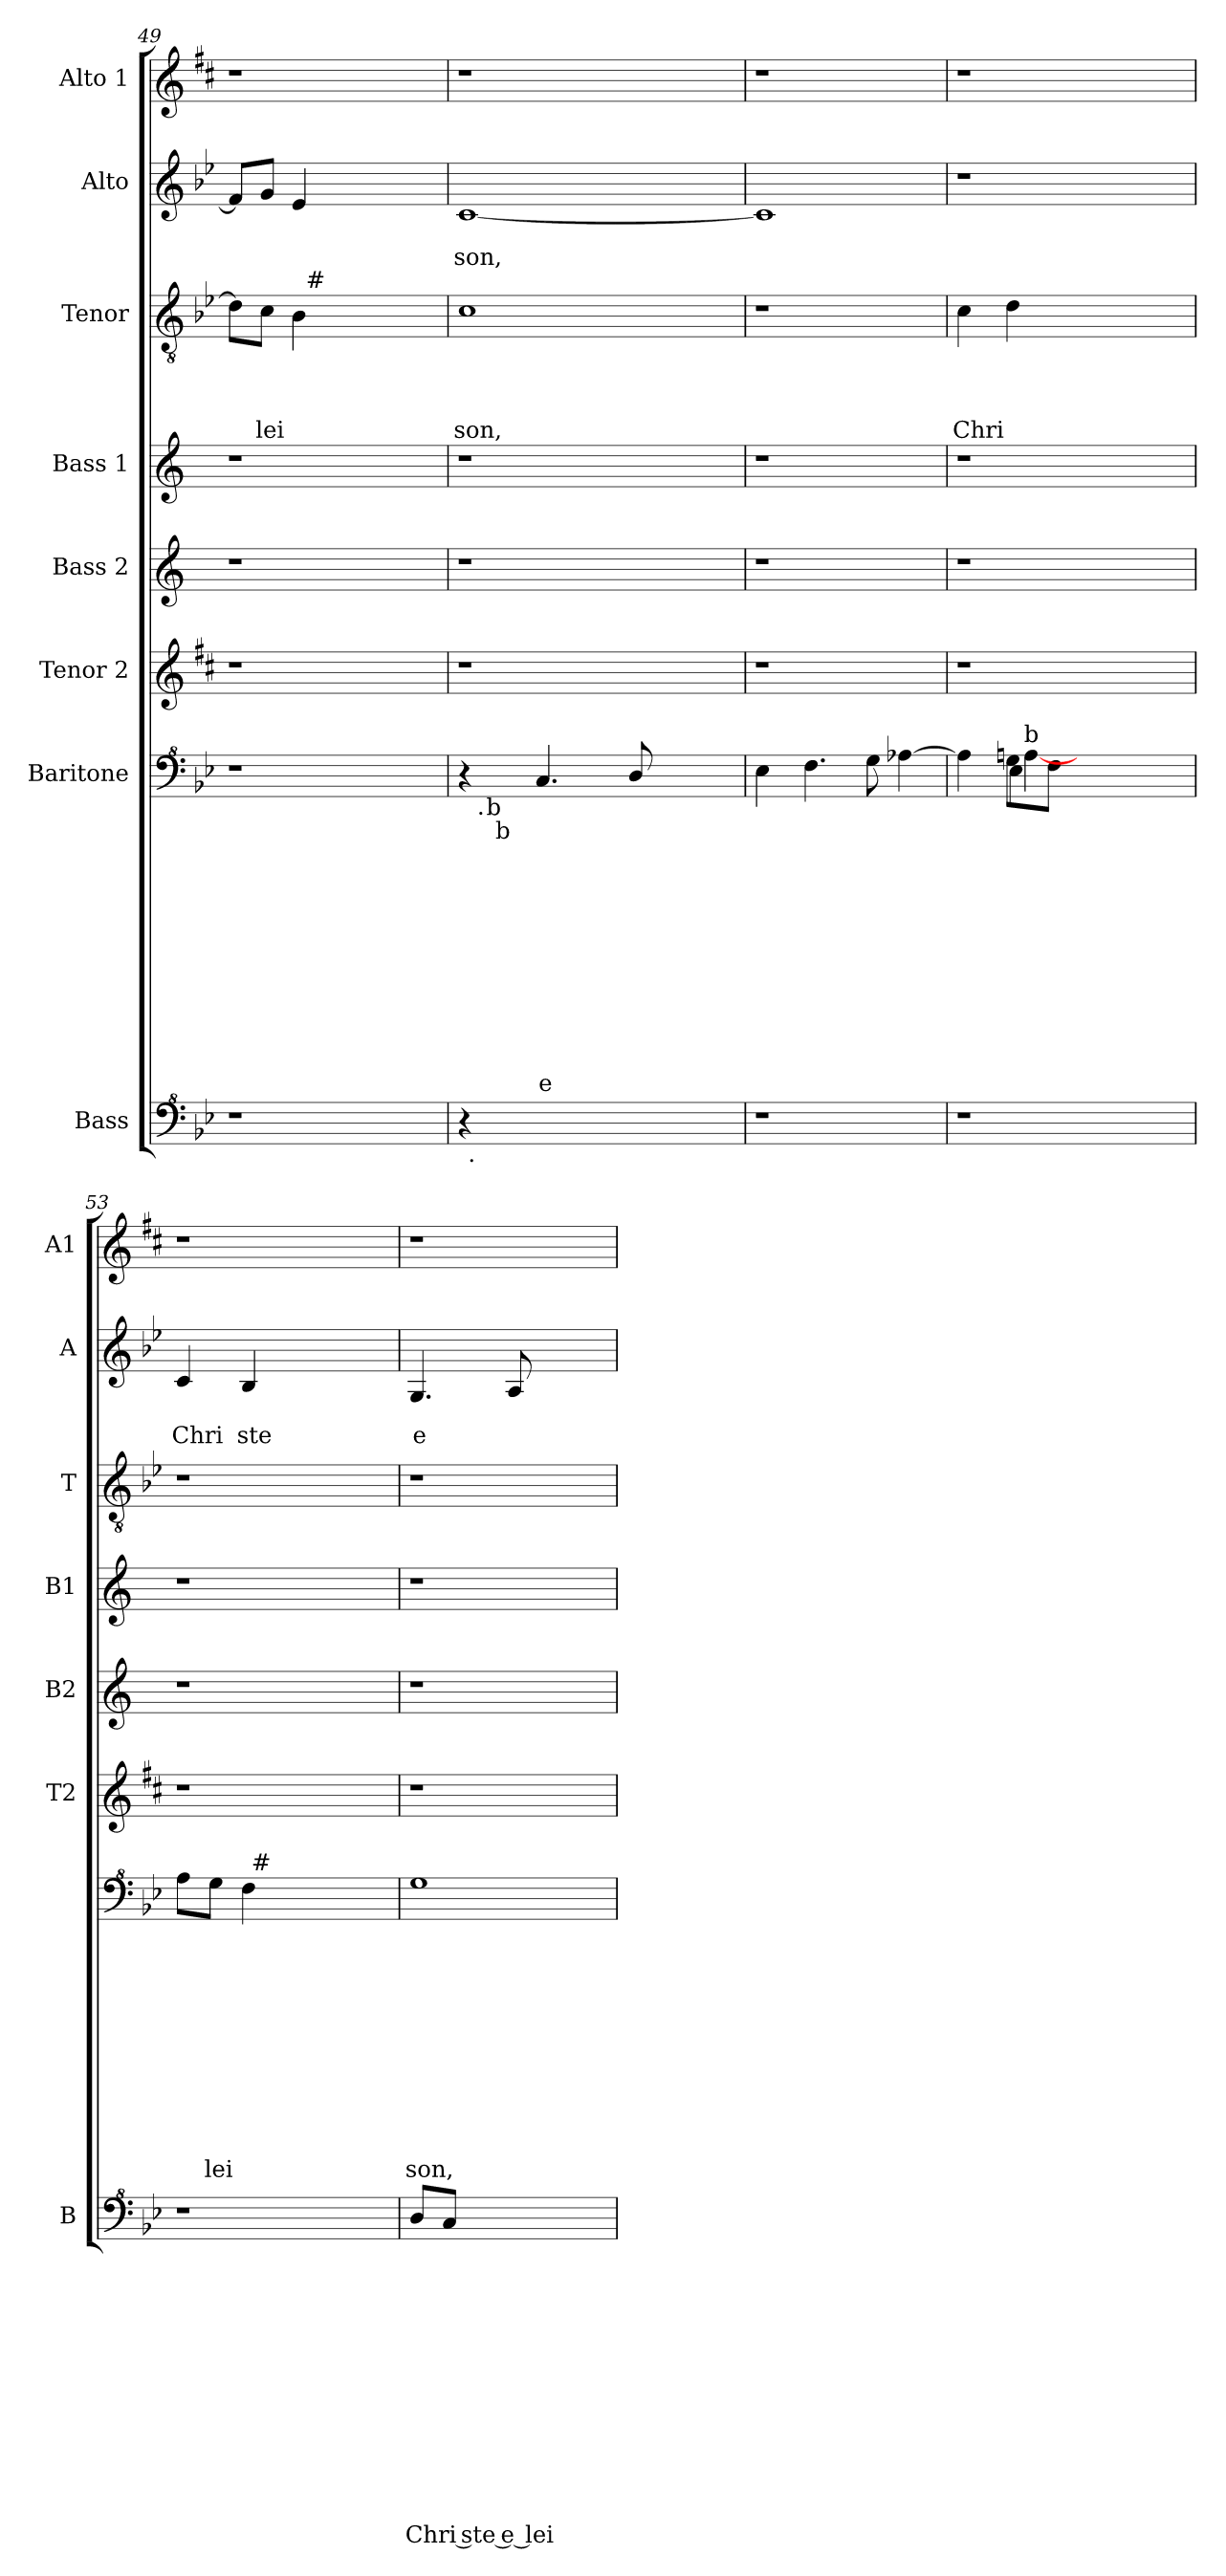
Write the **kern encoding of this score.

**kern	**text	**text	**text	**text	**text	**text	**text	**text	**text	**text	**text	**text	**text	**kern	**text	**text	**text	**text	**text	**text	**text	**text	**text	**text	**text	**kern	**kern	**kern	**kern	**text	**text	**text	**text	**kern	**text	**text	**kern
*part8	*part8	*part8	*part8	*part8	*part8	*part8	*part8	*part8	*part8	*part8	*part8	*part8	*part8	*part7	*part7	*part7	*part7	*part7	*part7	*part7	*part7	*part7	*part7	*part7	*part7	*part6	*part5	*part4	*part3	*part3	*part3	*part3	*part3	*part2	*part2	*part2	*part1
*staff8	*staff8	*staff8	*staff8	*staff8	*staff8	*staff8	*staff8	*staff8	*staff8	*staff8	*staff8	*staff8	*staff8	*staff7	*staff7	*staff7	*staff7	*staff7	*staff7	*staff7	*staff7	*staff7	*staff7	*staff7	*staff7	*staff6	*staff5	*staff4	*staff3	*staff3	*staff3	*staff3	*staff3	*staff2	*staff2	*staff2	*staff1
*I"Bass	*	*	*	*	*	*	*	*	*	*	*	*	*	*I"Baritone	*	*	*	*	*	*	*	*	*	*	*	*I"Tenor 2	*I"Bass 2	*I"Bass 1	*I"Tenor	*	*	*	*	*I"Alto	*	*	*I"Alto 1
*I'B	*	*	*	*	*	*	*	*	*	*	*	*	*	*	*	*	*	*	*	*	*	*	*	*	*	*I'T2	*I'B2	*I'B1	*I'T	*	*	*	*	*I'A	*	*	*I'A1
*clefF^4	*	*	*	*	*	*	*	*	*	*	*	*	*	*clefF^4	*	*	*	*	*	*	*	*	*	*	*	*clefG2	*clefG2	*clefG2	*clefGv2	*	*	*	*	*clefG2	*	*	*clefG2
*	*	*	*	*	*	*	*	*	*	*	*	*	*	*	*	*	*	*	*	*	*	*	*	*	*	*ITrd1c2	*	*	*ITrd1c2	*	*	*	*	*ITrd1c2	*	*	*ITrd1c2
*k[b-e-]	*	*	*	*	*	*	*	*	*	*	*	*	*	*k[b-e-]	*	*	*	*	*	*	*	*	*	*	*	*k[]	*k[]	*k[]	*k[b-e-a-d-]	*	*	*	*	*k[b-e-a-d-]	*	*	*k[]
*B-:	*	*	*	*	*	*	*	*	*	*	*	*	*	*B-:	*	*	*	*	*	*	*	*	*	*	*	*C:	*C:	*C:	*A-:	*	*	*	*	*A-:	*	*	*C:
=49	=49	=49	=49	=49	=49	=49	=49	=49	=49	=49	=49	=49	=49	=49	=49	=49	=49	=49	=49	=49	=49	=49	=49	=49	=49	=49	=49	=49	=49	=49	=49	=49	=49	=49	=49	=49	=49
*	*	*	*	*	*	*	*	*	*	*	*	*	*	*	*	*	*	*	*	*	*	*	*	*	*	*	*	*	*^	*	*	*	*	*	*	*	*
1r	.	.	.	.	.	.	.	.	.	.	.	.	.	1r	.	.	.	.	.	.	.	.	.	.	.	1r	1r	1r	8c\L]	4ryy	.	.	.	.	8e-/L]	.	.	1r
!	!	!	!	!	!	!	!	!	!	!	!	!	!	!	!	!	!	!	!	!	!	!	!	!	!	!	!	!	!	!	!	!	!	!LO:LY:b	!	!	!	!
.	.	.	.	.	.	.	.	.	.	.	.	.	.	.	.	.	.	.	.	.	.	.	.	.	.	.	.	.	8B-\J	.	.	.	.	lei	8f/J	.	.	.
.	.	.	.	.	.	.	.	.	.	.	.	.	.	.	.	.	.	.	.	.	.	.	.	.	.	.	.	.	4A-\	32ryy	.	.	.	.	4d-/	.	.	.
!	!	!	!	!	!	!	!	!	!	!	!	!	!	!	!	!	!	!	!	!	!	!	!	!	!	!	!	!	!	!LO:TX:a:t=#	!	!	!	!	!	!	!	!
.	.	.	.	.	.	.	.	.	.	.	.	.	.	.	.	.	.	.	.	.	.	.	.	.	.	.	.	.	.	2ryy	.	.	.	.	.	.	.	.
.	.	.	.	.	.	.	.	.	.	.	.	.	.	.	.	.	.	.	.	.	.	.	.	.	.	.	.	.	2ryy	.	.	.	.	.	2ryy	.	.	.
.	.	.	.	.	.	.	.	.	.	.	.	.	.	.	.	.	.	.	.	.	.	.	.	.	.	.	.	.	.	8..ryy	.	.	.	.	.	.	.	.
!!LO:LB:g=z
=50	=50	=50	=50	=50	=50	=50	=50	=50	=50	=50	=50	=50	=50	=50	=50	=50	=50	=50	=50	=50	=50	=50	=50	=50	=50	=50	=50	=50	=50	=50	=50	=50	=50	=50	=50	=50	=50	=50
!	!	!	!	!	!	!	!	!	!	!	!	!	!	!	!	!	!	!	!	!	!	!	!	!	!	!	!	!	!	!	!	!	!	!LO:LY:b	!	!	!LO:LY:b	!
*^	*	*	*	*	*	*	*	*	*	*	*	*	*	*^	*	*	*	*	*	*	*	*	*	*	*	*	*	*	*	*	*	*	*	*	*	*	*	*
*	*	*	*	*	*	*	*	*	*	*	*	*	*	*	*	*^	*	*	*	*	*	*	*	*	*	*	*	*	*	*	*	*	*	*	*	*	*	*	*	*
*	*	*	*	*	*	*	*	*	*	*	*	*	*	*	*	*	*^	*	*	*	*	*	*	*	*	*	*	*	*	*	*	*v	*v	*	*	*	*	*	*	*	*
4r	64ryy	.	.	.	.	.	.	.	.	.	.	.	.	.	4r	32ryy	32.ryy	16ryy	.	.	.	.	.	.	.	.	.	.	.	1r	1r	1r	1B-	.	.	.	son,	[<1B-	.	son,	1r
!	!LO:TX:b:t=.	!	!	!	!	!	!	!	!	!	!	!	!	!	!	!	!	!	!	!	!	!	!	!	!	!	!	!	!	!	!	!	!	!	!	!	!	!	!	!	!
.	2ryy	.	.	.	.	.	.	.	.	.	.	.	.	.	.	.	.	.	.	.	.	.	.	.	.	.	.	.	.	.	.	.	.	.	.	.	.	.	.	.	.
!	!	!	!	!	!	!	!	!	!	!	!	!	!	!	!	!LO:TX:b:t=.	!	!	!	!	!	!	!	!	!	!	!	!	!	!	!	!	!	!	!	!	!	!	!	!	!
.	.	.	.	.	.	.	.	.	.	.	.	.	.	.	.	2ryy	.	.	.	.	.	.	.	.	.	.	.	.	.	.	.	.	.	.	.	.	.	.	.	.	.
!	!	!	!	!	!	!	!	!	!	!	!	!	!	!	!	!	!LO:TX:b:t=b	!	!	!	!	!	!	!	!	!	!	!	!	!	!	!	!	!	!	!	!	!	!	!	!
.	.	.	.	.	.	.	.	.	.	.	.	.	.	.	.	.	2ryy	.	.	.	.	.	.	.	.	.	.	.	.	.	.	.	.	.	.	.	.	.	.	.	.
!	!	!	!	!	!	!	!	!	!	!	!	!	!	!	!	!	!	!LO:TX:b:t=b	!	!	!	!	!	!	!	!	!	!	!	!	!	!	!	!	!	!	!	!	!	!	!
.	.	.	.	.	.	.	.	.	.	.	.	.	.	.	.	.	.	2...ryy	.	.	.	.	.	.	.	.	.	.	.	.	.	.	.	.	.	.	.	.	.	.	.
!	!	!	!	!	!	!	!	!	!	!	!	!	!	!	!	!	!	!	!	!	!	!	!	!	!	!	!	!	!LO:LY:b	!	!	!	!	!	!	!	!	!	!	!	!
2.ryy	.	.	.	.	.	.	.	.	.	.	.	.	.	.	4.c/	.	.	.	.	.	.	.	.	.	.	.	.	.	e	.	.	.	.	.	.	.	.	.	.	.	.
.	4ryy	.	.	.	.	.	.	.	.	.	.	.	.	.	.	.	.	.	.	.	.	.	.	.	.	.	.	.	.	.	.	.	.	.	.	.	.	.	.	.	.
.	.	.	.	.	.	.	.	.	.	.	.	.	.	.	.	4...ryy	.	.	.	.	.	.	.	.	.	.	.	.	.	.	.	.	.	.	.	.	.	.	.	.	.
.	.	.	.	.	.	.	.	.	.	.	.	.	.	.	.	.	4ryy	.	.	.	.	.	.	.	.	.	.	.	.	.	.	.	.	.	.	.	.	.	.	.	.
.	.	.	.	.	.	.	.	.	.	.	.	.	.	.	8d/	.	.	.	.	.	.	.	.	.	.	.	.	.	.	.	.	.	.	.	.	.	.	.	.	.	.
.	.	.	.	.	.	.	.	.	.	.	.	.	.	.	4ryy	.	.	.	.	.	.	.	.	.	.	.	.	.	.	.	.	.	.	.	.	.	.	.	.	.	.
.	8...ryy	.	.	.	.	.	.	.	.	.	.	.	.	.	.	.	.	.	.	.	.	.	.	.	.	.	.	.	.	.	.	.	.	.	.	.	.	.	.	.	.
.	.	.	.	.	.	.	.	.	.	.	.	.	.	.	.	.	8ryy	.	.	.	.	.	.	.	.	.	.	.	.	.	.	.	.	.	.	.	.	.	.	.	.
.	.	.	.	.	.	.	.	.	.	.	.	.	.	.	.	.	16ryy	.	.	.	.	.	.	.	.	.	.	.	.	.	.	.	.	.	.	.	.	.	.	.	.
.	.	.	.	.	.	.	.	.	.	.	.	.	.	.	.	.	64ryy	.	.	.	.	.	.	.	.	.	.	.	.	.	.	.	.	.	.	.	.	.	.	.	.
*v	*v	*	*	*	*	*	*	*	*	*	*	*	*	*	*	*	*	*	*	*	*	*	*	*	*	*	*	*	*	*	*	*	*	*	*	*	*	*	*	*	*
*	*	*	*	*	*	*	*	*	*	*	*	*	*	*v	*v	*v	*v	*	*	*	*	*	*	*	*	*	*	*	*	*	*	*	*	*	*	*	*	*	*	*
=51	=51	=51	=51	=51	=51	=51	=51	=51	=51	=51	=51	=51	=51	=51	=51	=51	=51	=51	=51	=51	=51	=51	=51	=51	=51	=51	=51	=51	=51	=51	=51	=51	=51	=51	=51	=51	=51
1r	.	.	.	.	.	.	.	.	.	.	.	.	.	4e-\	.	.	.	.	.	.	.	.	.	.	.	1r	1r	1r	1r	.	.	.	.	1B-]	.	.	1r
.	.	.	.	.	.	.	.	.	.	.	.	.	.	4.f\	.	.	.	.	.	.	.	.	.	.	.	.	.	.	.	.	.	.	.	.	.	.	.
.	.	.	.	.	.	.	.	.	.	.	.	.	.	8g\	.	.	.	.	.	.	.	.	.	.	.	.	.	.	.	.	.	.	.	.	.	.	.
.	.	.	.	.	.	.	.	.	.	.	.	.	.	[>4a-X\	.	.	.	.	.	.	.	.	.	.	.	.	.	.	.	.	.	.	.	.	.	.	.
=52	=52	=52	=52	=52	=52	=52	=52	=52	=52	=52	=52	=52	=52	=52	=52	=52	=52	=52	=52	=52	=52	=52	=52	=52	=52	=52	=52	=52	=52	=52	=52	=52	=52	=52	=52	=52	=52
*	*	*	*	*	*	*	*	*	*	*	*	*	*	*^	*	*	*	*	*	*	*	*	*	*	*	*	*	*	*	*	*	*	*	*	*	*	*
*	*	*	*	*	*	*	*	*	*	*	*	*	*	*	*^	*	*	*	*	*	*	*	*	*	*	*	*	*	*	*	*	*	*	*	*	*	*	*
*	*	*	*	*	*	*	*	*	*	*	*	*	*	*	*	*^	*	*	*	*	*	*	*	*	*	*	*	*	*	*	*	*	*	*	*	*	*	*	*
!	!	!	!	!	!	!	!	!	!	!	!	!	!	!	!	!	!	!	!	!	!	!	!	!	!	!	!	!	!	!	!	!	!	!	!	!LO:LY:b:rj	!	!	!	!
1r	.	.	.	.	.	.	.	.	.	.	.	.	.	4a-\]	4ryy	4ryy	4ryy	.	.	.	.	.	.	.	.	.	.	.	1r	1r	1r	4B-\	.	.	.	Chri	1r	.	.	1r
.	.	.	.	.	.	.	.	.	.	.	.	.	.	32.ryy	8g\L	4e-\	[>4a\	.	.	.	.	.	.	.	.	.	.	.	.	.	.	4c\	.	.	.	.	.	.	.	.
!	!	!	!	!	!	!	!	!	!	!	!	!	!	!LO:TX:a:t=b	!	!	!	!	!	!	!	!	!	!	!	!	!	!	!	!	!	!	!	!	!	!	!	!	!	!
.	.	.	.	.	.	.	.	.	.	.	.	.	.	2ryy	.	.	.	.	.	.	.	.	.	.	.	.	.	.	.	.	.	.	.	.	.	.	.	.	.	.
.	.	.	.	.	.	.	.	.	.	.	.	.	.	.	8f\J	.	.	.	.	.	.	.	.	.	.	.	.	.	.	.	.	.	.	.	.	.	.	.	.	.
.	.	.	.	.	.	.	.	.	.	.	.	.	.	.	2ryy	2ryy	2ryy	.	.	.	.	.	.	.	.	.	.	.	.	.	.	2ryy	.	.	.	.	.	.	.	.
.	.	.	.	.	.	.	.	.	.	.	.	.	.	8ryy	.	.	.	.	.	.	.	.	.	.	.	.	.	.	.	.	.	.	.	.	.	.	.	.	.	.
.	.	.	.	.	.	.	.	.	.	.	.	.	.	16ryy	.	.	.	.	.	.	.	.	.	.	.	.	.	.	.	.	.	.	.	.	.	.	.	.	.	.
.	.	.	.	.	.	.	.	.	.	.	.	.	.	64ryy	.	.	.	.	.	.	.	.	.	.	.	.	.	.	.	.	.	.	.	.	.	.	.	.	.	.
*	*	*	*	*	*	*	*	*	*	*	*	*	*	*v	*v	*v	*v	*	*	*	*	*	*	*	*	*	*	*	*	*	*	*	*	*	*	*	*	*	*	*
=53	=53	=53	=53	=53	=53	=53	=53	=53	=53	=53	=53	=53	=53	=53	=53	=53	=53	=53	=53	=53	=53	=53	=53	=53	=53	=53	=53	=53	=53	=53	=53	=53	=53	=53	=53	=53	=53
!	!	!	!	!	!	!	!	!	!	!	!	!	!	!	!	!	!	!	!	!	!	!	!	!	!	!	!	!	!	!	!	!	!	!	!	!LO:LY:b:rj	!
*	*	*	*	*	*	*	*	*	*	*	*	*	*	*^	*	*	*	*	*	*	*	*	*	*	*	*	*	*	*	*	*	*	*	*	*	*	*
1r	.	.	.	.	.	.	.	.	.	.	.	.	.	8a\L	4ryy	.	.	.	.	.	.	.	.	.	.	.	1r	1r	1r	1r	.	.	.	.	4B-/	.	Chri	1r
!	!	!	!	!	!	!	!	!	!	!	!	!	!	!	!	!	!	!	!	!	!	!	!	!	!	!LO:LY:b	!	!	!	!	!	!	!	!	!	!	!	!
.	.	.	.	.	.	.	.	.	.	.	.	.	.	8g\J	.	.	.	.	.	.	.	.	.	.	.	lei	.	.	.	.	.	.	.	.	.	.	.	.
!	!	!	!	!	!	!	!	!	!	!	!	!	!	!	!	!	!	!	!	!	!	!	!	!	!	!	!	!	!	!	!	!	!	!	!	!	!LO:LY:b	!
.	.	.	.	.	.	.	.	.	.	.	.	.	.	4f\	64ryy	.	.	.	.	.	.	.	.	.	.	.	.	.	.	.	.	.	.	.	4A-/	.	ste	.
!	!	!	!	!	!	!	!	!	!	!	!	!	!	!	!LO:TX:a:t=#	!	!	!	!	!	!	!	!	!	!	!	!	!	!	!	!	!	!	!	!	!	!	!
.	.	.	.	.	.	.	.	.	.	.	.	.	.	.	2ryy	.	.	.	.	.	.	.	.	.	.	.	.	.	.	.	.	.	.	.	.	.	.	.
.	.	.	.	.	.	.	.	.	.	.	.	.	.	2ryy	.	.	.	.	.	.	.	.	.	.	.	.	.	.	.	.	.	.	.	.	2ryy	.	.	.
.	.	.	.	.	.	.	.	.	.	.	.	.	.	.	8...ryy	.	.	.	.	.	.	.	.	.	.	.	.	.	.	.	.	.	.	.	.	.	.	.
=54	=54	=54	=54	=54	=54	=54	=54	=54	=54	=54	=54	=54	=54	=54	=54	=54	=54	=54	=54	=54	=54	=54	=54	=54	=54	=54	=54	=54	=54	=54	=54	=54	=54	=54	=54	=54	=54	=54
!	!	!	!	!	!	!	!	!	!	!	!	!	!LO:LY:b:rj	!	!	!	!	!	!	!	!	!	!	!	!	!LO:LY:b	!	!	!	!	!	!	!	!	!	!	!LO:LY:b	!
*	*	*	*	*	*	*	*	*	*	*	*	*	*	*v	*v	*	*	*	*	*	*	*	*	*	*	*	*	*	*	*	*	*	*	*	*	*	*	*
8d/L	.	.	.	.	.	.	.	.	.	.	.	.	Chri ste e lei	1g	.	.	.	.	.	.	.	.	.	.	son,	1r	1r	1r	1r	.	.	.	.	4.F/	.	e	1r
8c/J	.	.	.	.	.	.	.	.	.	.	.	.	.	.	.	.	.	.	.	.	.	.	.	.	.	.	.	.	.	.	.	.	.	.	.	.	.
2.ryy	.	.	.	.	.	.	.	.	.	.	.	.	.	.	.	.	.	.	.	.	.	.	.	.	.	.	.	.	.	.	.	.	.	.	.	.	.
.	.	.	.	.	.	.	.	.	.	.	.	.	.	.	.	.	.	.	.	.	.	.	.	.	.	.	.	.	.	.	.	.	.	8G/	.	.	.
.	.	.	.	.	.	.	.	.	.	.	.	.	.	.	.	.	.	.	.	.	.	.	.	.	.	.	.	.	.	.	.	.	.	2ryy	.	.	.
=	=	=	=	=	=	=	=	=	=	=	=	=	=	=	=	=	=	=	=	=	=	=	=	=	=	=	=	=	=	=	=	=	=	=	=	=	=
*-	*-	*-	*-	*-	*-	*-	*-	*-	*-	*-	*-	*-	*-	*-	*-	*-	*-	*-	*-	*-	*-	*-	*-	*-	*-	*-	*-	*-	*-	*-	*-	*-	*-	*-	*-	*-	*-
